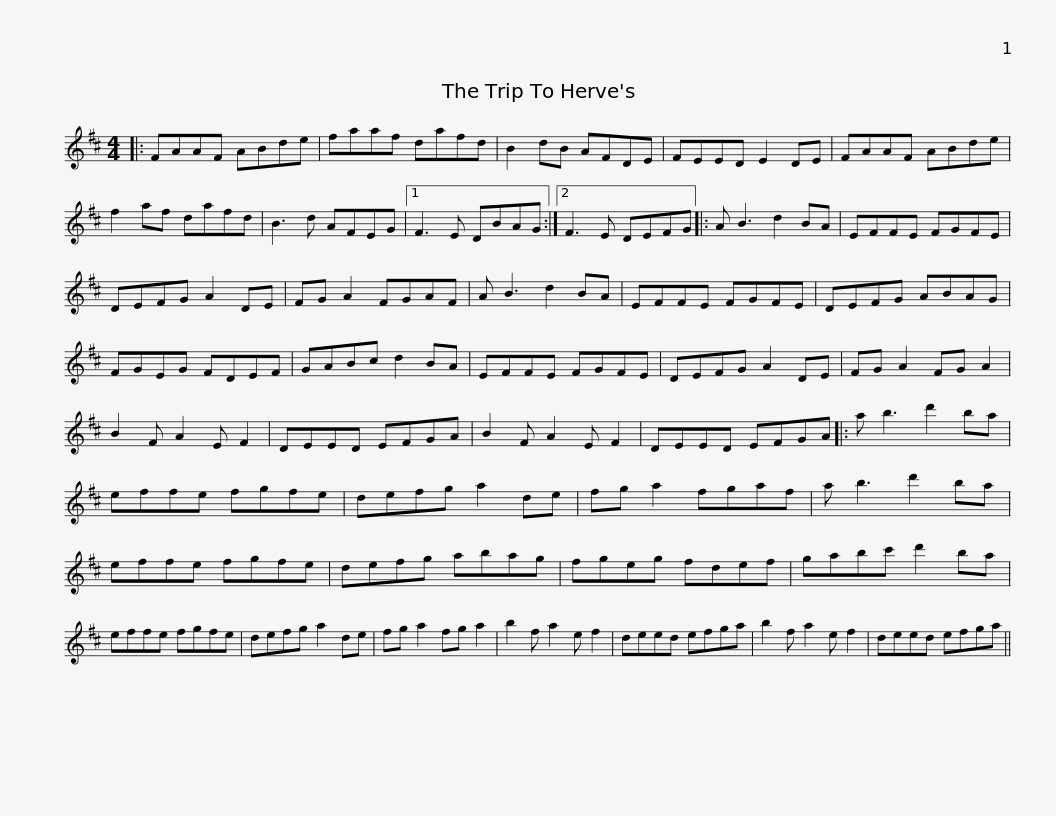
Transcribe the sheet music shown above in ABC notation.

X:1
L:1/8
M:4/4
I:linebreak $
K:D
V:1 treble
V:1
|: FAAF ABde | faaf dafd | B2 dB AFDE | FEED E2 DE | FAAF ABde |$ %5
 f2 af dafd | B3 d AFEG |1 F3 E DBAG :|2 F3 E DEFG |: A B3 d2 BA | %10
 EFFE FGFE |$ DEFG A2 DE | FG A2 FGAF | A B3 d2 BA | EFFE FGFE | %15
 DEFG ABAG | FGEG FDEF |$ GABc d2 BA | EFFE FGFE | DEFG A2 DE | %20
 FG A2 FG A2 | B2 F A2 E F2 | DEED EFGA |$ B2 F A2 E F2 | DEED EFGA |: %25
 a b3 d'2 ba | effe fgfe | defg a2 de | fg a2 fgaf |$ a b3 d'2 ba | %30
 effe fgfe | defg abag | fgeg fdef | gabc' d'2 ba |$ effe fgfe | %35
 defg a2 de | fg a2 fg a2 | b2 f a2 e f2 | deed efga | b2 f a2 e f2 |$ %40
 deed efga || %41
